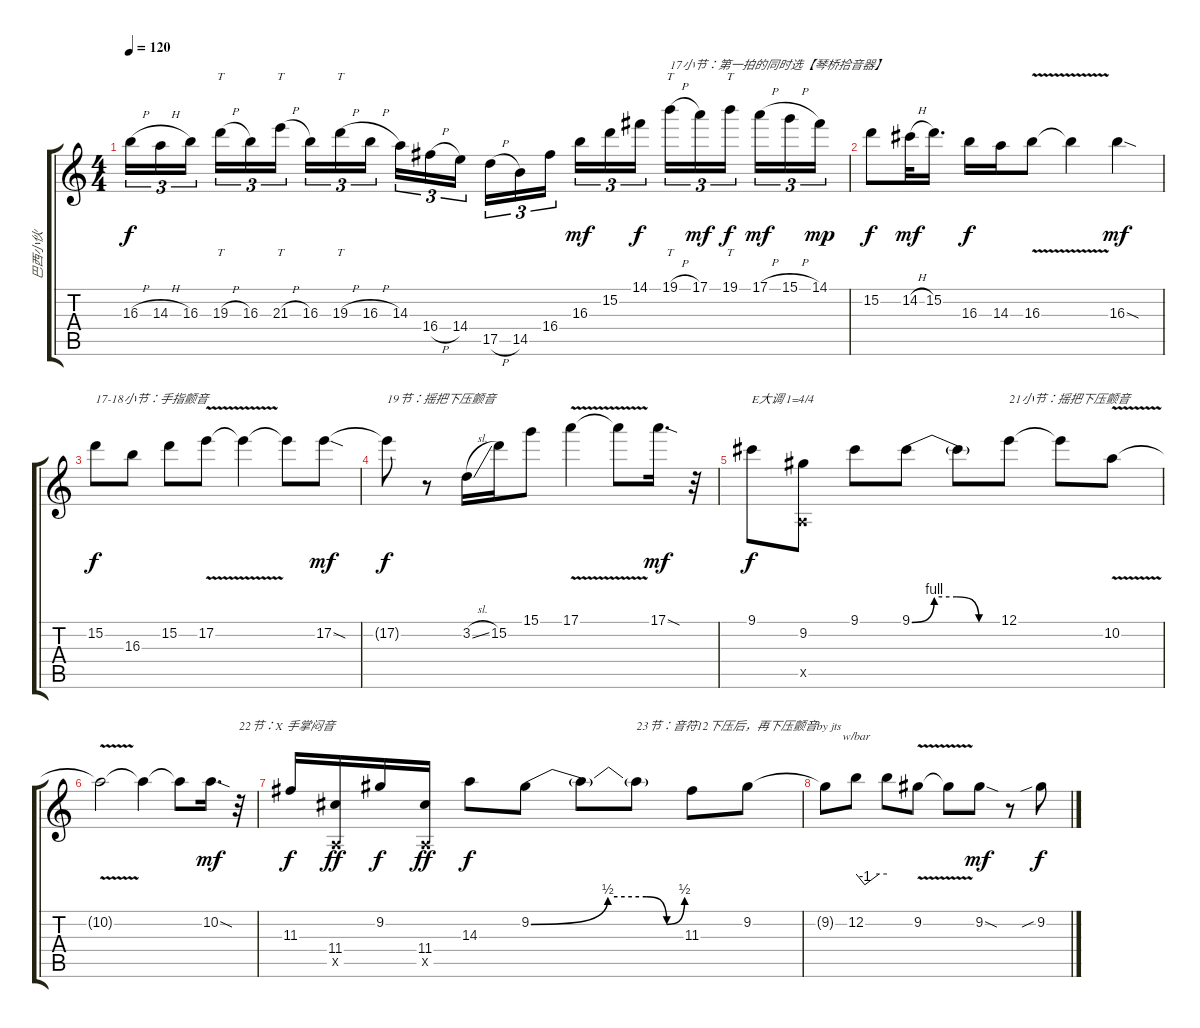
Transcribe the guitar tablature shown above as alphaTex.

\track ("巴西小伙" "巴西小伙") {instrument overdrivenguitar}
\staff {score tabs}
\tuning (E4 B3 G3 D3 A2 E2) {hide}
\ts (4 4)
\tempo 120
\clef g2
\ks c
16.3{h}.16{tu (3 2) dy f} 14.3{h}.16{tu (3 2)} 16.3.16{tu (3 2) beam splitsecondary} 19.3{h}.16{tt tu (3 2)} 16.3.16{tu (3 2)} 21.3{h}.16{tt tu (3 2)} 16.3.16{tu (3 2)} 19.3{h}.16{tt tu (3 2)} 16.3{h}.16{tu (3 2) beam splitsecondary} 14.3.16{tu (3 2)} 16.4{h}.16{tu (3 2)} 14.4.16{tu (3 2)} 17.5{h}.16{tu (3 2)} 14.5.16{tu (3 2)} 16.4.16{tu (3 2) beam splitsecondary} 16.3.16{tu (3 2) dy mf} 15.2.16{tu (3 2)} 14.1.16{tu (3 2) dy f} 19.1{h}.16{tt tu (3 2) txt "17小节：第一拍的同时选【琴桥拾音器】"} 17.1.16{tu (3 2) dy mf} 19.1.16{tt tu (3 2) dy f beam splitsecondary} 17.1{h}.16{tu (3 2) dy mf} 15.1{h}.16{tu (3 2)} 14.1.16{tu (3 2) dy mp} |
15.2.8{dy f} 14.2{h}.32{dy mf} 15.2.16{d} 16.3.16{dy f} 14.3.16 16.3{v}.8 16.3{t}.4 16.3{sod}.4{dy mf} |
15.2.8{txt "17-18小节：手指颤音" dy f} 16.3.8 15.2.8 17.2{v}.8 17.2{t}.4 17.2{t}.8 17.2{sod}.8{dy mf} |
17.2{t}.8{txt "19节：摇把下压颤音" dy f} r.8 3.2{sl}.16 15.2.16 15.1.8 17.1{v}.4 17.1{t}.8 17.1{sod}.16{d dy mf} r.32 |
9.1.8{txt "E大调 1=4/4" dy f} (9.2 0.5{x}).8 9.1.8 9.1{be (custom 0 0 15 4 30 4 45 0 60 0)}.8 9.1{t}.8 12.1.8{txt "21小节：摇把下压颤音"} 12.1{t}.8 10.2{v}.8 |
10.2{t}.2 10.2{t}.4 10.2{t}.8 10.2{sod}.16{d dy mf} r.32{txt "22节：X 手掌闷音"} |
11.3.16{dy f} (11.4 0.5{x}).16{dy ff} 9.2.16{dy f} (11.4 0.5{x}).16{dy ff} 14.3.8{dy f} 9.2{be (custom 0 0 30 2 45 2 53 0 60 2)}.8 9.2{t}.8 9.2{t}.8{txt "23节：音符12下压后，再下压颤音by jts"} 11.3.8 9.2.8 |
9.2{t}.8 12.2.8{tbe (custom default 0 0 17 -4 45 0 60 0)} 12.2{t}.8 9.2{v}.8 9.2{t}.8 9.2{sod}.8{dy mf} r.8 9.2{sib}.8{dy f}
